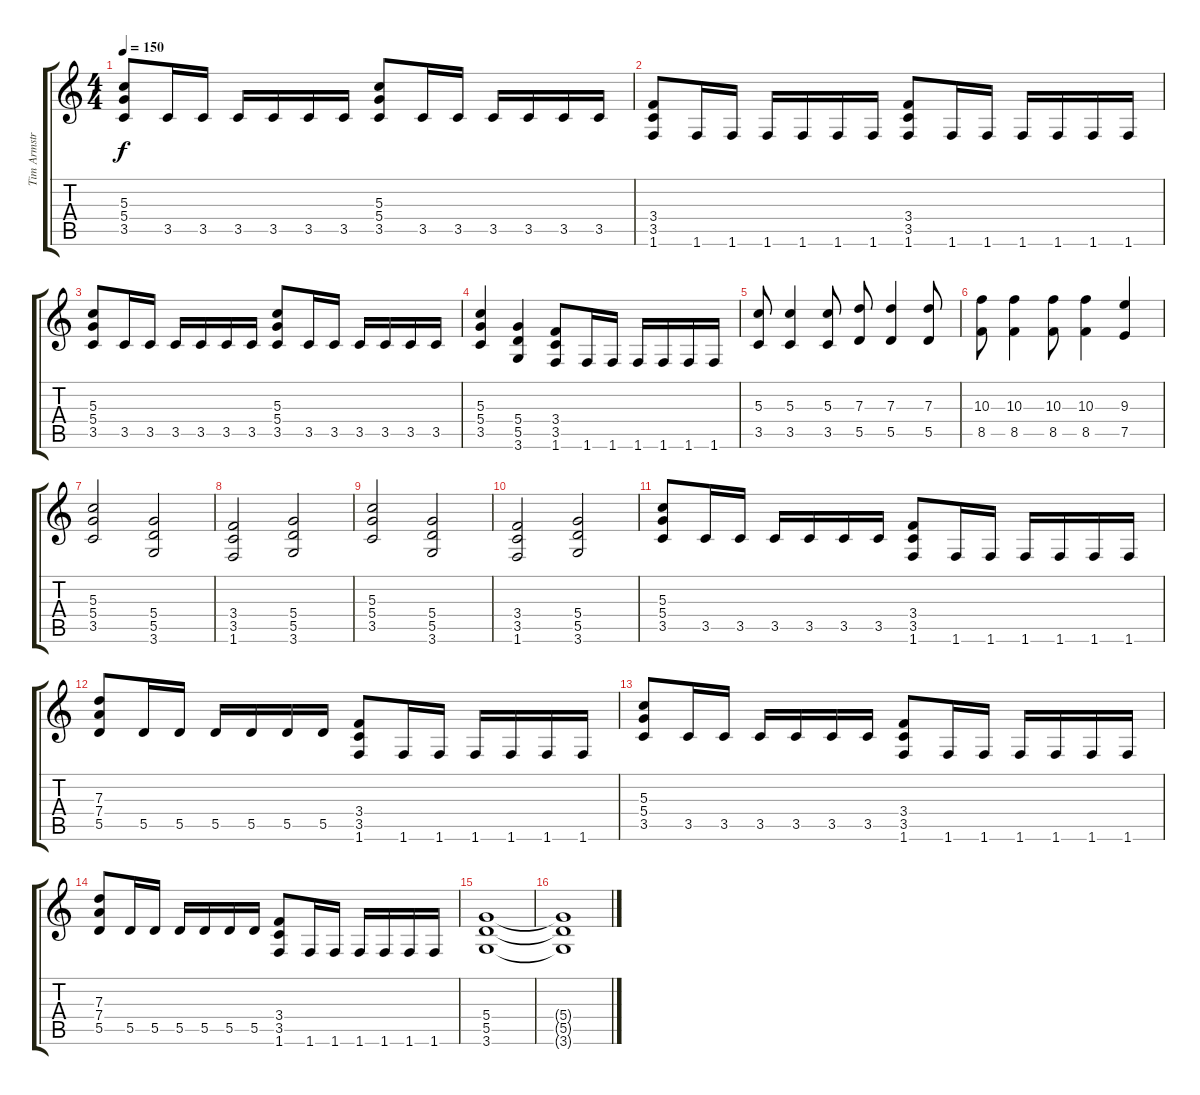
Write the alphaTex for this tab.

\track ("Tim Armstrong" "Tim Armstr") {instrument overdrivenguitar}
\staff {score tabs}
\tuning (E4 B3 G3 D3 A2 E2) {hide}
\ts (4 4)
\tempo 150
\clef g2
\ks c
(5.3 5.4 3.5).8{dy f} 3.5.16 3.5.16 3.5.16 3.5.16 3.5.16 3.5.16 (5.3 5.4 3.5).8 3.5.16 3.5.16 3.5.16 3.5.16 3.5.16 3.5.16 |
(3.4 3.5 1.6).8 1.6.16 1.6.16 1.6.16 1.6.16 1.6.16 1.6.16 (3.4 3.5 1.6).8 1.6.16 1.6.16 1.6.16 1.6.16 1.6.16 1.6.16 |
(5.3 5.4 3.5).8 3.5.16 3.5.16 3.5.16 3.5.16 3.5.16 3.5.16 (5.3 5.4 3.5).8 3.5.16 3.5.16 3.5.16 3.5.16 3.5.16 3.5.16 |
(5.3 5.4 3.5).4 (5.4 5.5 3.6).4 (3.4 3.5 1.6).8 1.6.16 1.6.16 1.6.16 1.6.16 1.6.16 1.6.16 |
(5.3 3.5).8 (5.3 3.5).4 (5.3 3.5).8 (7.3 5.5).8 (7.3 5.5).4 (7.3 5.5).8 |
(10.3 8.5).8 (10.3 8.5).4 (10.3 8.5).8 (10.3 8.5).4 (9.3 7.5).4 |
(5.3 5.4 3.5).2 (5.4 5.5 3.6).2 |
(3.4 3.5 1.6).2 (5.4 5.5 3.6).2 |
(5.3 5.4 3.5).2 (5.4 5.5 3.6).2 |
(3.4 3.5 1.6).2 (5.4 5.5 3.6).2 |
(5.3 5.4 3.5).8 3.5.16 3.5.16 3.5.16 3.5.16 3.5.16 3.5.16 (3.4 3.5 1.6).8 1.6.16 1.6.16 1.6.16 1.6.16 1.6.16 1.6.16 |
(7.3 7.4 5.5).8 5.5.16 5.5.16 5.5.16 5.5.16 5.5.16 5.5.16 (3.4 3.5 1.6).8 1.6.16 1.6.16 1.6.16 1.6.16 1.6.16 1.6.16 |
(5.3 5.4 3.5).8 3.5.16 3.5.16 3.5.16 3.5.16 3.5.16 3.5.16 (3.4 3.5 1.6).8 1.6.16 1.6.16 1.6.16 1.6.16 1.6.16 1.6.16 |
(7.3 7.4 5.5).8 5.5.16 5.5.16 5.5.16 5.5.16 5.5.16 5.5.16 (3.4 3.5 1.6).8 1.6.16 1.6.16 1.6.16 1.6.16 1.6.16 1.6.16 |
(5.4 5.5 3.6).1 |
(5.4{t} 5.5{t} 3.6{t}).1
